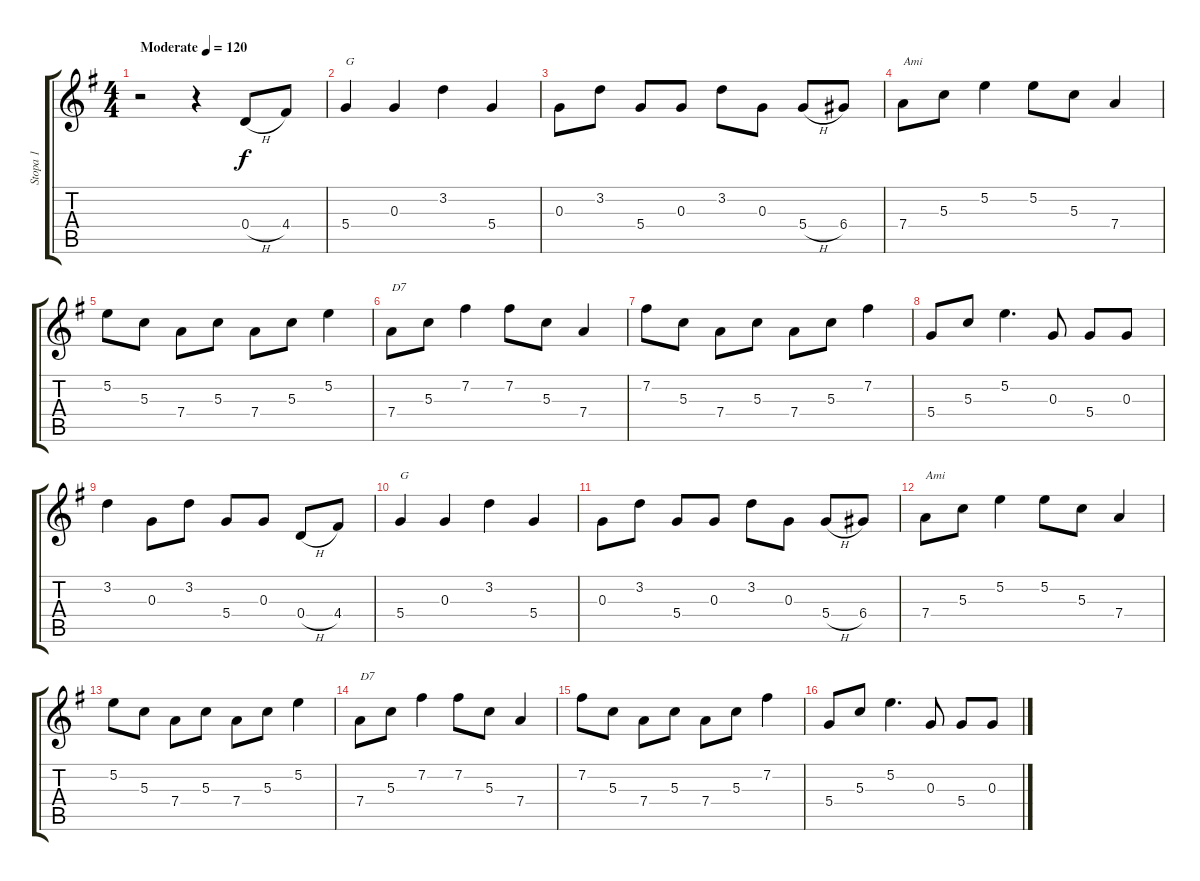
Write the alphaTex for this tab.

\track ("Stopa 1" "Stopa 1") {instrument acousticguitarsteel}
\staff {score tabs}
\tuning (E4 B3 G3 D3 A2 E2) {hide}
\ts (4 4)
\tempo (120 "Moderate")
\clef g2
\ks g
r.2{dy f instrument acousticguitarsteel} r.4 0.4{h}.8 4.4.8 |
5.4.4{txt "G"} 0.3.4 3.2.4 5.4.4 |
0.3.8 3.2.8 5.4.8 0.3.8 3.2.8 0.3.8 5.4{h}.8 6.4.8 |
7.4.8{txt "Ami"} 5.3.8 5.2.4 5.2.8 5.3.8 7.4.4 |
5.2.8 5.3.8 7.4.8 5.3.8 7.4.8 5.3.8 5.2.4 |
7.4.8{txt "D7"} 5.3.8 7.2.4 7.2.8 5.3.8 7.4.4 |
7.2.8 5.3.8 7.4.8 5.3.8 7.4.8 5.3.8 7.2.4 |
5.4.8 5.3.8 5.2.4{d} 0.3.8 5.4.8 0.3.8 |
3.2.4 0.3.8 3.2.8 5.4.8 0.3.8 0.4{h}.8 4.4.8 |
5.4.4{txt "G"} 0.3.4 3.2.4 5.4.4 |
0.3.8 3.2.8 5.4.8 0.3.8 3.2.8 0.3.8 5.4{h}.8 6.4.8 |
7.4.8{txt "Ami"} 5.3.8 5.2.4 5.2.8 5.3.8 7.4.4 |
5.2.8 5.3.8 7.4.8 5.3.8 7.4.8 5.3.8 5.2.4 |
7.4.8{txt "D7"} 5.3.8 7.2.4 7.2.8 5.3.8 7.4.4 |
7.2.8 5.3.8 7.4.8 5.3.8 7.4.8 5.3.8 7.2.4 |
5.4.8 5.3.8 5.2.4{d} 0.3.8 5.4.8 0.3.8
